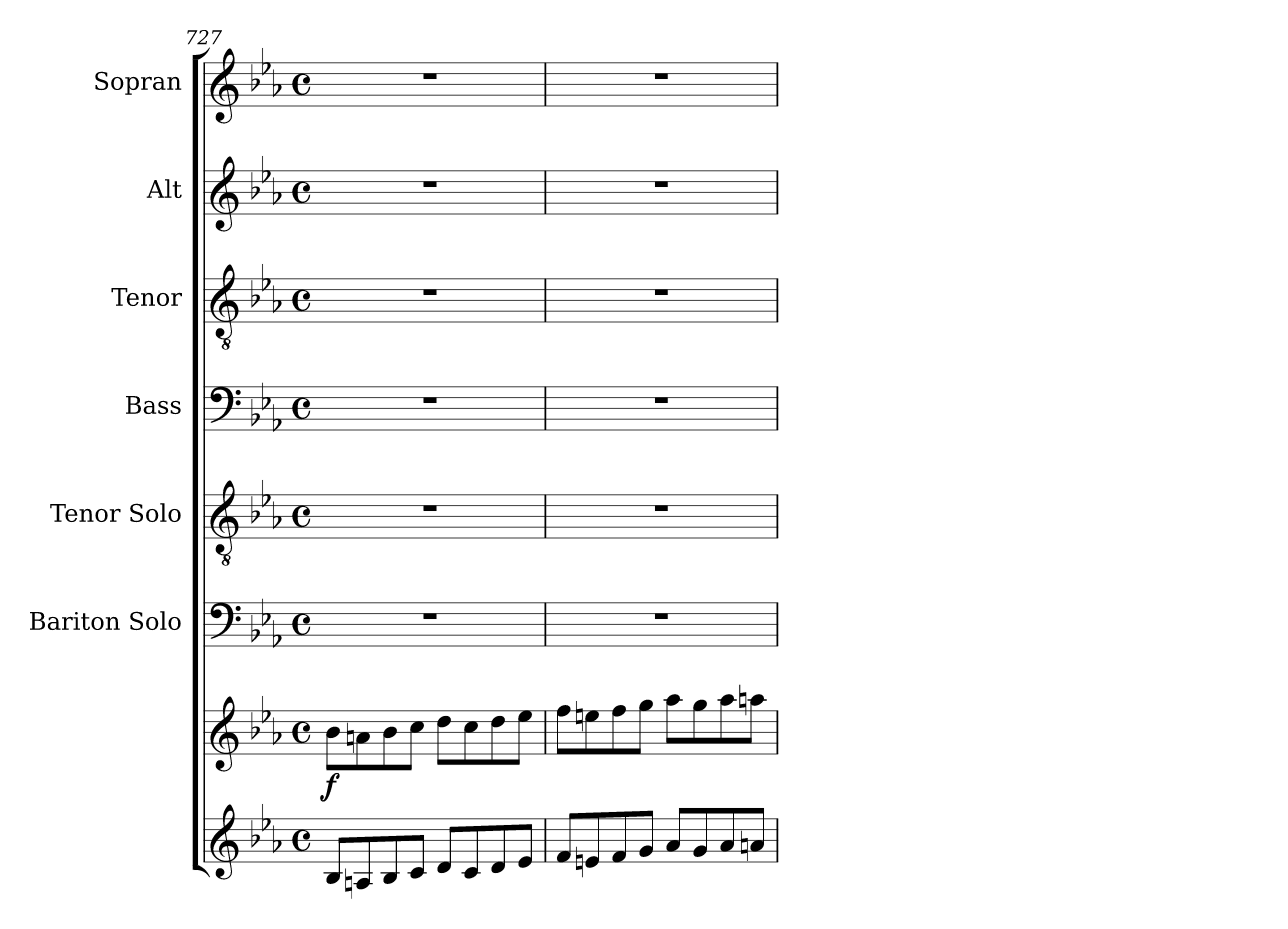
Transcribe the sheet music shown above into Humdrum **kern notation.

**kern	**kern	**dynam	**kern	**kern	**kern	**kern	**kern	**kern
*part7	*part7	*part7	*part6	*part5	*part4	*part3	*part2	*part1
*staff8	*staff7	*staff7/8	*staff6	*staff5	*staff4	*staff3	*staff2	*staff1
*	*	*	*I"Bariton Solo	*I"Tenor Solo	*I"Bass	*I"Tenor	*I"Alt	*I"Sopran
*	*	*	*	*	*I'B.	*I'T.	*I'A.	*I'S.
!!LO:LB:g=z
*clefG2	*clefG2	*	*clefF4	*clefGv2	*clefF4	*clefGv2	*clefG2	*clefG2
*k[b-e-a-]	*k[b-e-a-]	*	*k[b-e-a-]	*k[b-e-a-]	*k[b-e-a-]	*k[b-e-a-]	*k[b-e-a-]	*k[b-e-a-]
*E-:	*E-:	*	*E-:	*E-:	*E-:	*E-:	*E-:	*E-:
*M4/4	*M4/4	*	*M4/4	*M4/4	*M4/4	*M4/4	*M4/4	*M4/4
*met(c)	*met(c)	*	*met(c)	*met(c)	*met(c)	*met(c)	*met(c)	*met(c)
=727	=727	=727	=727	=727	=727	=727	=727	=727
!	!	!LO:DY:b	!	!	!	!	!	!
8B-/L	8b-\L	f	1r	1r	1r	1r	1r	1r
8An/	8an\	.	.	.	.	.	.	.
8B-/	8b-\	.	.	.	.	.	.	.
8c/J	8cc\J	.	.	.	.	.	.	.
8d/L	8dd\L	.	.	.	.	.	.	.
8c/	8cc\	.	.	.	.	.	.	.
8d/	8dd\	.	.	.	.	.	.	.
8e-/J	8ee-\J	.	.	.	.	.	.	.
=728	=728	=728	=728	=728	=728	=728	=728	=728
8f/L	8ff\L	.	1r	1r	1r	1r	1r	1r
8en/	8een\	.	.	.	.	.	.	.
8f/	8ff\	.	.	.	.	.	.	.
8g/J	8gg\J	.	.	.	.	.	.	.
8a-/L	8aa-\L	.	.	.	.	.	.	.
8g/	8gg\	.	.	.	.	.	.	.
8a-/	8aa-\	.	.	.	.	.	.	.
8an/J	8aan\J	.	.	.	.	.	.	.
=	=	=	=	=	=	=	=	=
*-	*-	*-	*-	*-	*-	*-	*-	*-
